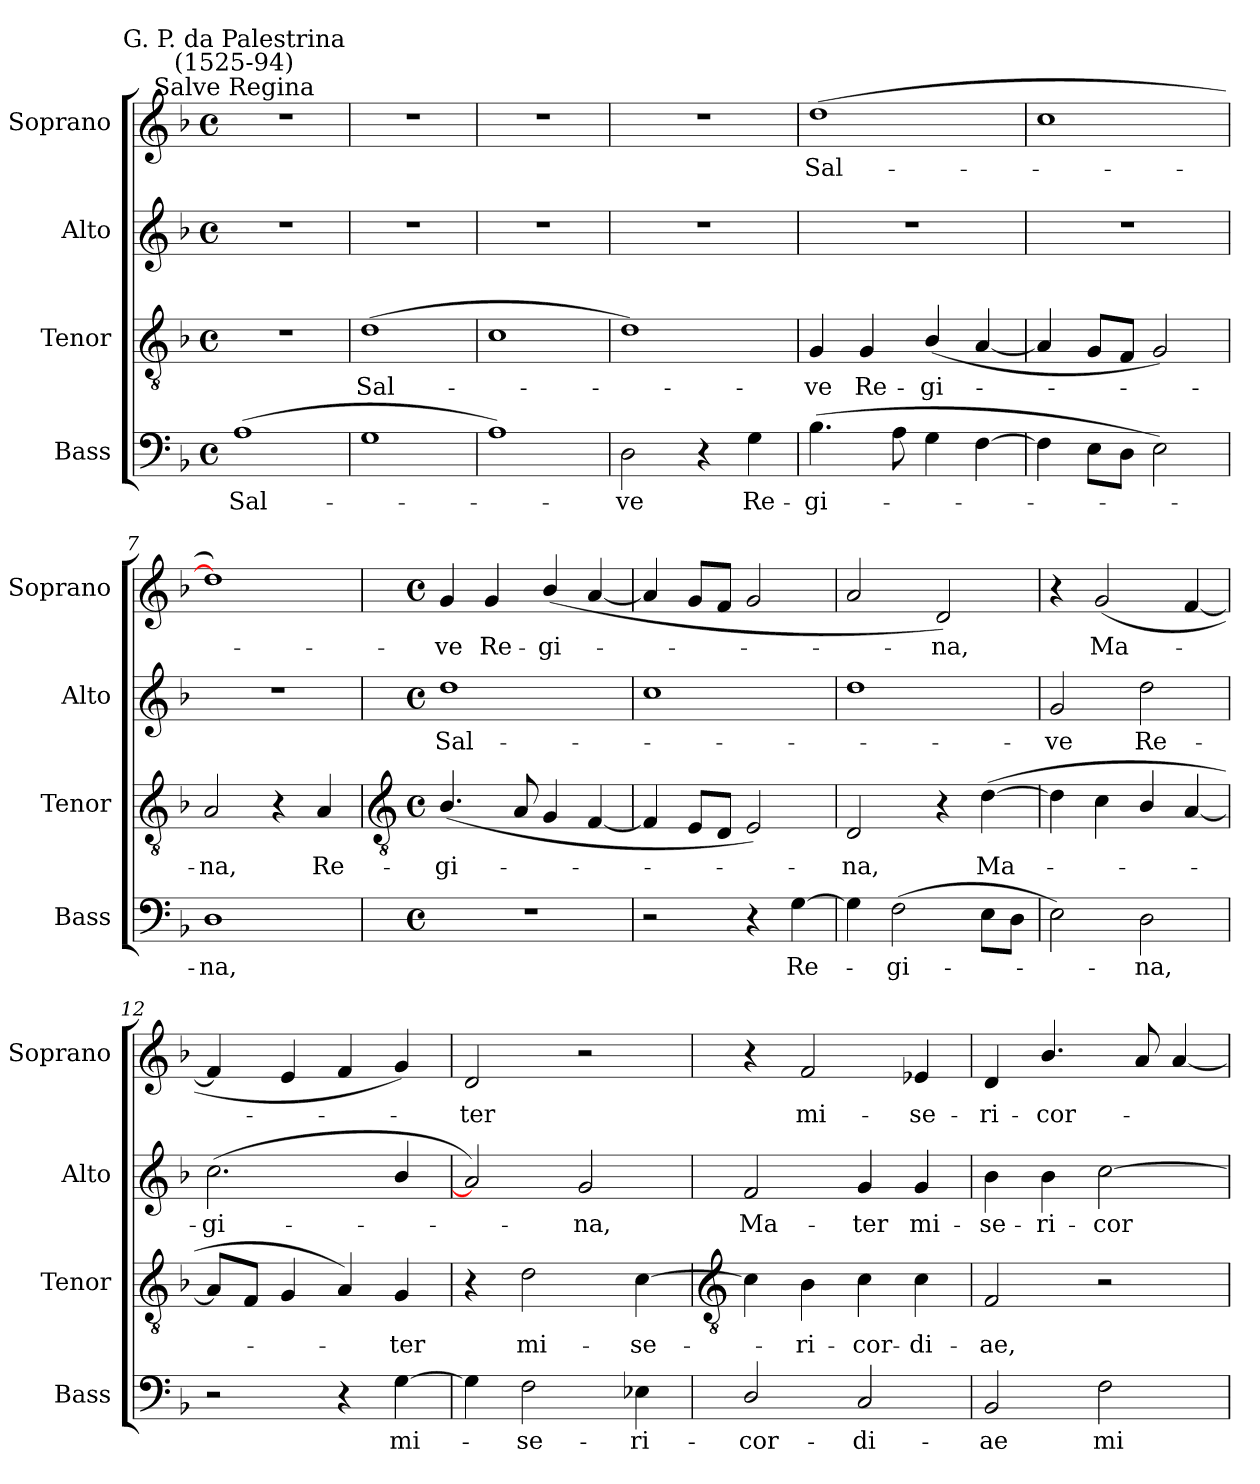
**kern	**text	**kern	**text	**kern	**text	**kern	**text
*part4	*part4	*part3	*part3	*part2	*part2	*part1	*part1
*staff4	*staff4	*staff3	*staff3	*staff2	*staff2	*staff1	*staff1
*I"Bass	*	*I"Tenor	*	*I"Alto	*	*I"Soprano	*
*I'Bass	*	*I'Tenor	*	*I'Alto	*	*I'Soprano	*
*clefF4	*	*clefGv2	*	*clefG2	*	*clefG2	*
*k[b-]	*	*k[b-]	*	*k[b-]	*	*k[b-]	*
*F:	*	*F:	*	*F:	*	*F:	*
*M4/4	*	*M4/4	*	*M4/4	*	*M4/4	*
*met(c)	*	*met(c)	*	*met(c)	*	*met(c)	*
=1	=1	=1	=1	=1	=1	=1	=1
!	!	!	!	!	!	!LO:TX:a:cj:t=Salve Regina	!
!	!	!	!	!	!	!LO:TX:a:cj:t=G. P. da Palestrina\n(1525-94)	!
!	!LO:LY:b	!	!	!	!	!	!
(>1A	Sal-	1r	.	1r	.	1r	.
=2	=2	=2	=2	=2	=2	=2	=2
!	!	!	!LO:LY:b	!	!	!	!
1G	.	(>1d	Sal-	1r	.	1r	.
=3	=3	=3	=3	=3	=3	=3	=3
1A)	.	1c	.	1r	.	1r	.
=4	=4	=4	=4	=4	=4	=4	=4
!	!LO:LY:b	!	!	!	!	!	!
2D	ve	1d)	.	1r	.	1r	.
4r	.	.	.	.	.	.	.
!	!LO:LY:b	!	!	!	!	!	!
4G	Re-	.	.	.	.	.	.
=5	=5	=5	=5	=5	=5	=5	=5
!	!LO:LY:b	!	!LO:LY:b	!	!	!	!LO:LY:b
(>4.B-	-gi-	4G	ve	1r	.	(>1dd	Sal-
!	!	!	!LO:LY:b	!	!	!	!
.	.	4G	Re-	.	.	.	.
8A	.	.	.	.	.	.	.
!	!	!	!LO:LY:b	!	!	!	!
4G	.	(<4B-/	-gi-	.	.	.	.
[4F	.	[4A	.	.	.	.	.
=6	=6	=6	=6	=6	=6	=6	=6
4F]	.	4A]	.	1r	.	1cc	.
8EL	.	8GL	.	.	.	.	.
8DJ	.	8FJ	.	.	.	.	.
2E)	.	2G)	.	.	.	.	.
=7	=7	=7	=7	=7	=7	=7	=7
!	!LO:LY:b	!	!LO:LY:b	!	!	!	!
1D	na,	2A	na,	1r	.	1dd])	.
.	.	4r	.	.	.	.	.
!	!	!	!LO:LY:b	!	!	!	!
.	.	4A	Re-	.	.	.	.
!!LO:LB:g=z
=8	=8	=8	=8	=8	=8	=8	=8
*	*	*clefGv2	*	*	*	*	*
*M4/4	*	*M4/4	*	*M4/4	*	*M4/4	*
*met(c)	*	*met(c)	*	*met(c)	*	*met(c)	*
!	!	!	!LO:LY:b	!	!LO:LY:b	!	!LO:LY:b
1r	.	(<4.B-/	-gi-	1dd	Sal-	4g	ve
!	!	!	!	!	!	!	!LO:LY:b
.	.	.	.	.	.	4g	Re-
.	.	8A	.	.	.	.	.
!	!	!	!	!	!	!	!LO:LY:b
.	.	4G	.	.	.	(<4b-/	-gi-
.	.	[4F	.	.	.	[4a	.
=9	=9	=9	=9	=9	=9	=9	=9
2r	.	4F]	.	1cc	.	4a]	.
.	.	8EL	.	.	.	8gL	.
.	.	8DJ	.	.	.	8fJ	.
4r	.	2E)	.	.	.	2g	.
!	!LO:LY:b	!	!	!	!	!	!
[4G	Re-	.	.	.	.	.	.
=10	=10	=10	=10	=10	=10	=10	=10
!	!	!	!LO:LY:b	!	!	!	!
4G]	.	2D	na,	1dd	.	2a	.
!	!LO:LY:b	!	!	!	!	!	!
(>2F	gi-	.	.	.	.	.	.
!	!	!	!	!	!	!	!LO:LY:b
.	.	4r	.	.	.	2d)	na,
!	!	!	!LO:LY:b	!	!	!	!
8EL	.	(<[4d	Ma-	.	.	.	.
8DJ	.	.	.	.	.	.	.
=11	=11	=11	=11	=11	=11	=11	=11
!	!	!	!	!	!LO:LY:b	!	!
2E)	.	4d]	.	2g	ve	4r	.
!	!	!	!	!	!	!	!LO:LY:b
.	.	4c	.	.	.	(<2g	Ma-
!	!LO:LY:b	!	!	!	!LO:LY:b	!	!
2D	na,	4B-/	.	2dd	Re-	.	.
.	.	[4A	.	.	.	[4f	.
=12	=12	=12	=12	=12	=12	=12	=12
!	!	!	!	!	!LO:LY:b	!	!
2r	.	8AL]	.	(<2.cc	-gi-	4f]	.
.	.	8FJ	.	.	.	.	.
.	.	4G	.	.	.	4e	.
4r	.	4A)	.	.	.	4f	.
!	!LO:LY:b	!	!LO:LY:b	!	!	!	!
[4G	mi-	4G	ter	4b-/	.	4g)	.
=13	=13	=13	=13	=13	=13	=13	=13
!	!	!	!	!	!	!	!LO:LY:b
4G]	.	4r	.	2a])	.	2d	ter
!	!LO:LY:b	!	!LO:LY:b	!	!	!	!
2F	se-	2d	mi-	.	.	.	.
!	!	!	!	!	!LO:LY:b	!	!
.	.	.	.	2g	na,	2r	.
!	!LO:LY:b	!	!LO:LY:b	!	!	!	!
4E-X	-ri-	[4c	-se-	.	.	.	.
!!LO:LB:g=z
=14	=14	=14	=14	=14	=14	=14	=14
*	*	*clefGv2	*	*	*	*	*
!	!LO:LY:b	!	!	!	!LO:LY:b	!	!
2D/	-cor-	4c]	.	2f	Ma-	4r	.
!	!	!	!LO:LY:b	!	!	!	!LO:LY:b
.	.	4B-	ri-	.	.	2f	mi-
!	!LO:LY:b	!	!LO:LY:b	!	!LO:LY:b	!	!
2C	-di-	4c	-cor-	4g	-ter	.	.
!	!	!	!LO:LY:b	!	!LO:LY:b	!	!LO:LY:b
.	.	4c	-di-	4g	mi-	4e-X	-se-
=15	=15	=15	=15	=15	=15	=15	=15
!	!LO:LY:b	!	!LO:LY:b	!	!LO:LY:b	!	!LO:LY:b
2BB-	-ae	2F	-ae,	4b-	-se-	4d	-ri-
!	!	!	!	!	!LO:LY:b	!	!LO:LY:b
.	.	.	.	4b-	-ri-	4.b-/	-cor-
!	!LO:LY:b	!	!	!	!LO:LY:b	!	!
2F	mi-	2r	.	[2cc	-cor-	.	.
.	.	.	.	.	.	8a	.
.	.	.	.	.	.	[4a	.
=	=	=	=	=	=	=	=
*-	*-	*-	*-	*-	*-	*-	*-
